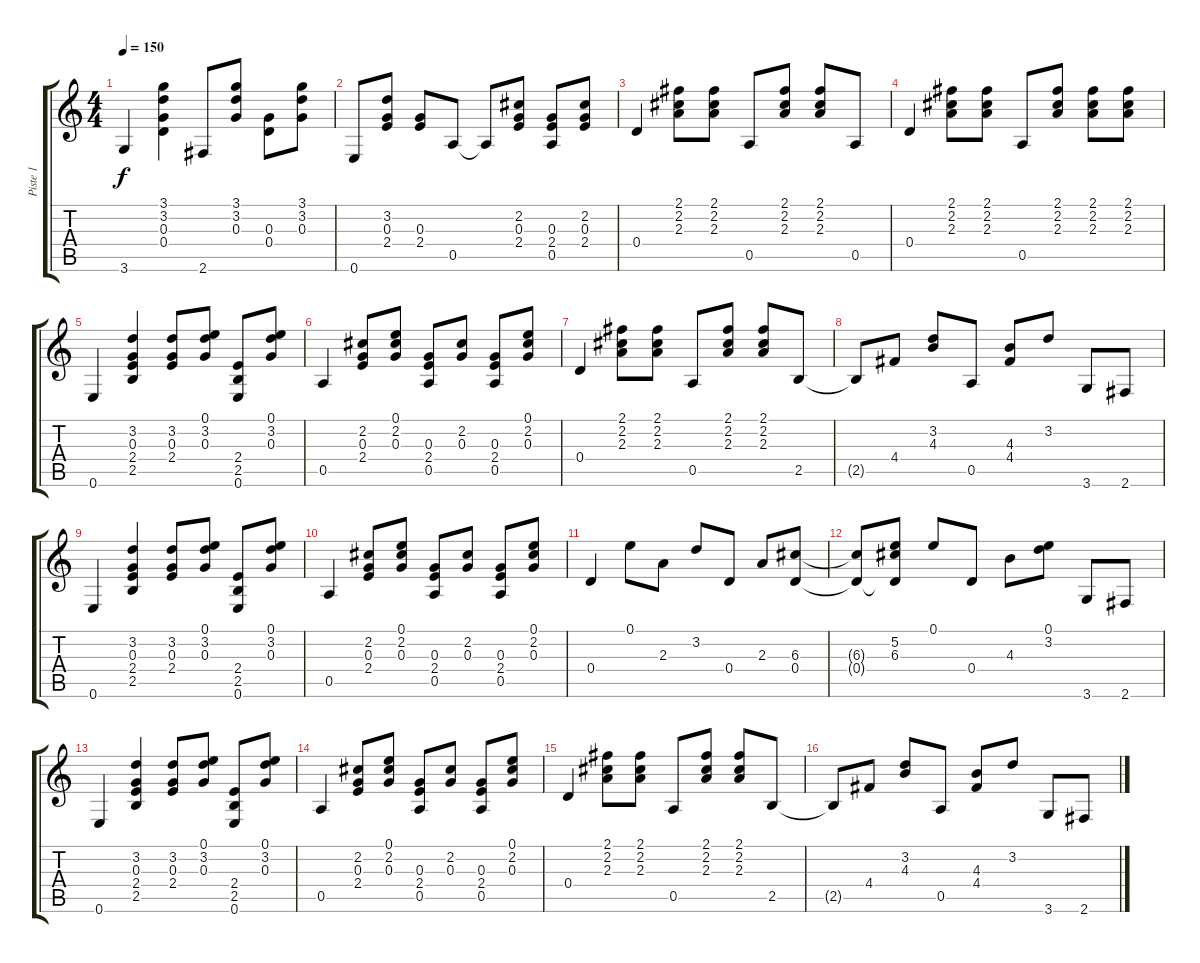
\track ("Piste 1" "Piste 1") {instrument acousticguitarsteel}
\staff {score tabs}
\tuning (E4 B3 G3 D3 A2 E2) {hide}
\ts (4 4)
\tempo 150
\clef g2
\ks c
3.6.4{dy f} (3.1 3.2 0.3 0.4).4 2.6.8 (3.1 3.2 0.3).8 (0.3 0.4).8 (3.1 3.2 0.3).8 |
0.6.8 (3.2 0.3 2.4).8 (0.3 2.4).8 0.5.8 0.5{t}.8 (2.2 0.3 2.4).8 (0.3 2.4 0.5).8 (2.2 0.3 2.4).8 |
0.4.4 (2.1 2.2 2.3).8 (2.1 2.2 2.3).8 0.5.8 (2.1 2.2 2.3).8 (2.1 2.2 2.3).8 0.5.8 |
0.4.4 (2.1 2.2 2.3).8 (2.1 2.2 2.3).8 0.5.8 (2.1 2.2 2.3).8 (2.1 2.2 2.3).8 (2.1 2.2 2.3).8 |
0.6.4 (3.2 0.3 2.4 2.5).4 (3.2 0.3 2.4).8 (0.1 3.2 0.3).8 (2.4 2.5 0.6).8 (0.1 3.2 0.3).8 |
0.5.4 (2.2 0.3 2.4).8 (0.1 2.2 0.3).8 (0.3 2.4 0.5).8 (2.2 0.3).8 (0.3 2.4 0.5).8 (0.1 2.2 0.3).8 |
0.4.4 (2.1 2.2 2.3).8 (2.1 2.2 2.3).8 0.5.8 (2.1 2.2 2.3).8 (2.1 2.2 2.3).8 2.5.8 |
2.5{t}.8 4.4.8 (3.2 4.3).8 0.5.8 (4.3 4.4).8 3.2.8 3.6.8 2.6.8 |
0.6.4 (3.2 0.3 2.4 2.5).4 (3.2 0.3 2.4).8 (0.1 3.2 0.3).8 (2.4 2.5 0.6).8 (0.1 3.2 0.3).8 |
0.5.4 (2.2 0.3 2.4).8 (0.1 2.2 0.3).8 (0.3 2.4 0.5).8 (2.2 0.3).8 (0.3 2.4 0.5).8 (0.1 2.2 0.3).8 |
0.4.4 0.1.8 2.3.8 3.2.8 0.4.8 2.3.8 (6.3 0.4).8 |
(6.3{t} 0.4{t}).8 (5.2 6.3 0.4{t}).8 0.1.8 0.4.8 4.3.8 (0.1 3.2).8 3.6.8 2.6.8 |
0.6.4 (3.2 0.3 2.4 2.5).4 (3.2 0.3 2.4).8 (0.1 3.2 0.3).8 (2.4 2.5 0.6).8 (0.1 3.2 0.3).8 |
0.5.4 (2.2 0.3 2.4).8 (0.1 2.2 0.3).8 (0.3 2.4 0.5).8 (2.2 0.3).8 (0.3 2.4 0.5).8 (0.1 2.2 0.3).8 |
0.4.4 (2.1 2.2 2.3).8 (2.1 2.2 2.3).8 0.5.8 (2.1 2.2 2.3).8 (2.1 2.2 2.3).8 2.5.8 |
2.5{t}.8 4.4.8 (3.2 4.3).8 0.5.8 (4.3 4.4).8 3.2.8 3.6.8 2.6.8
